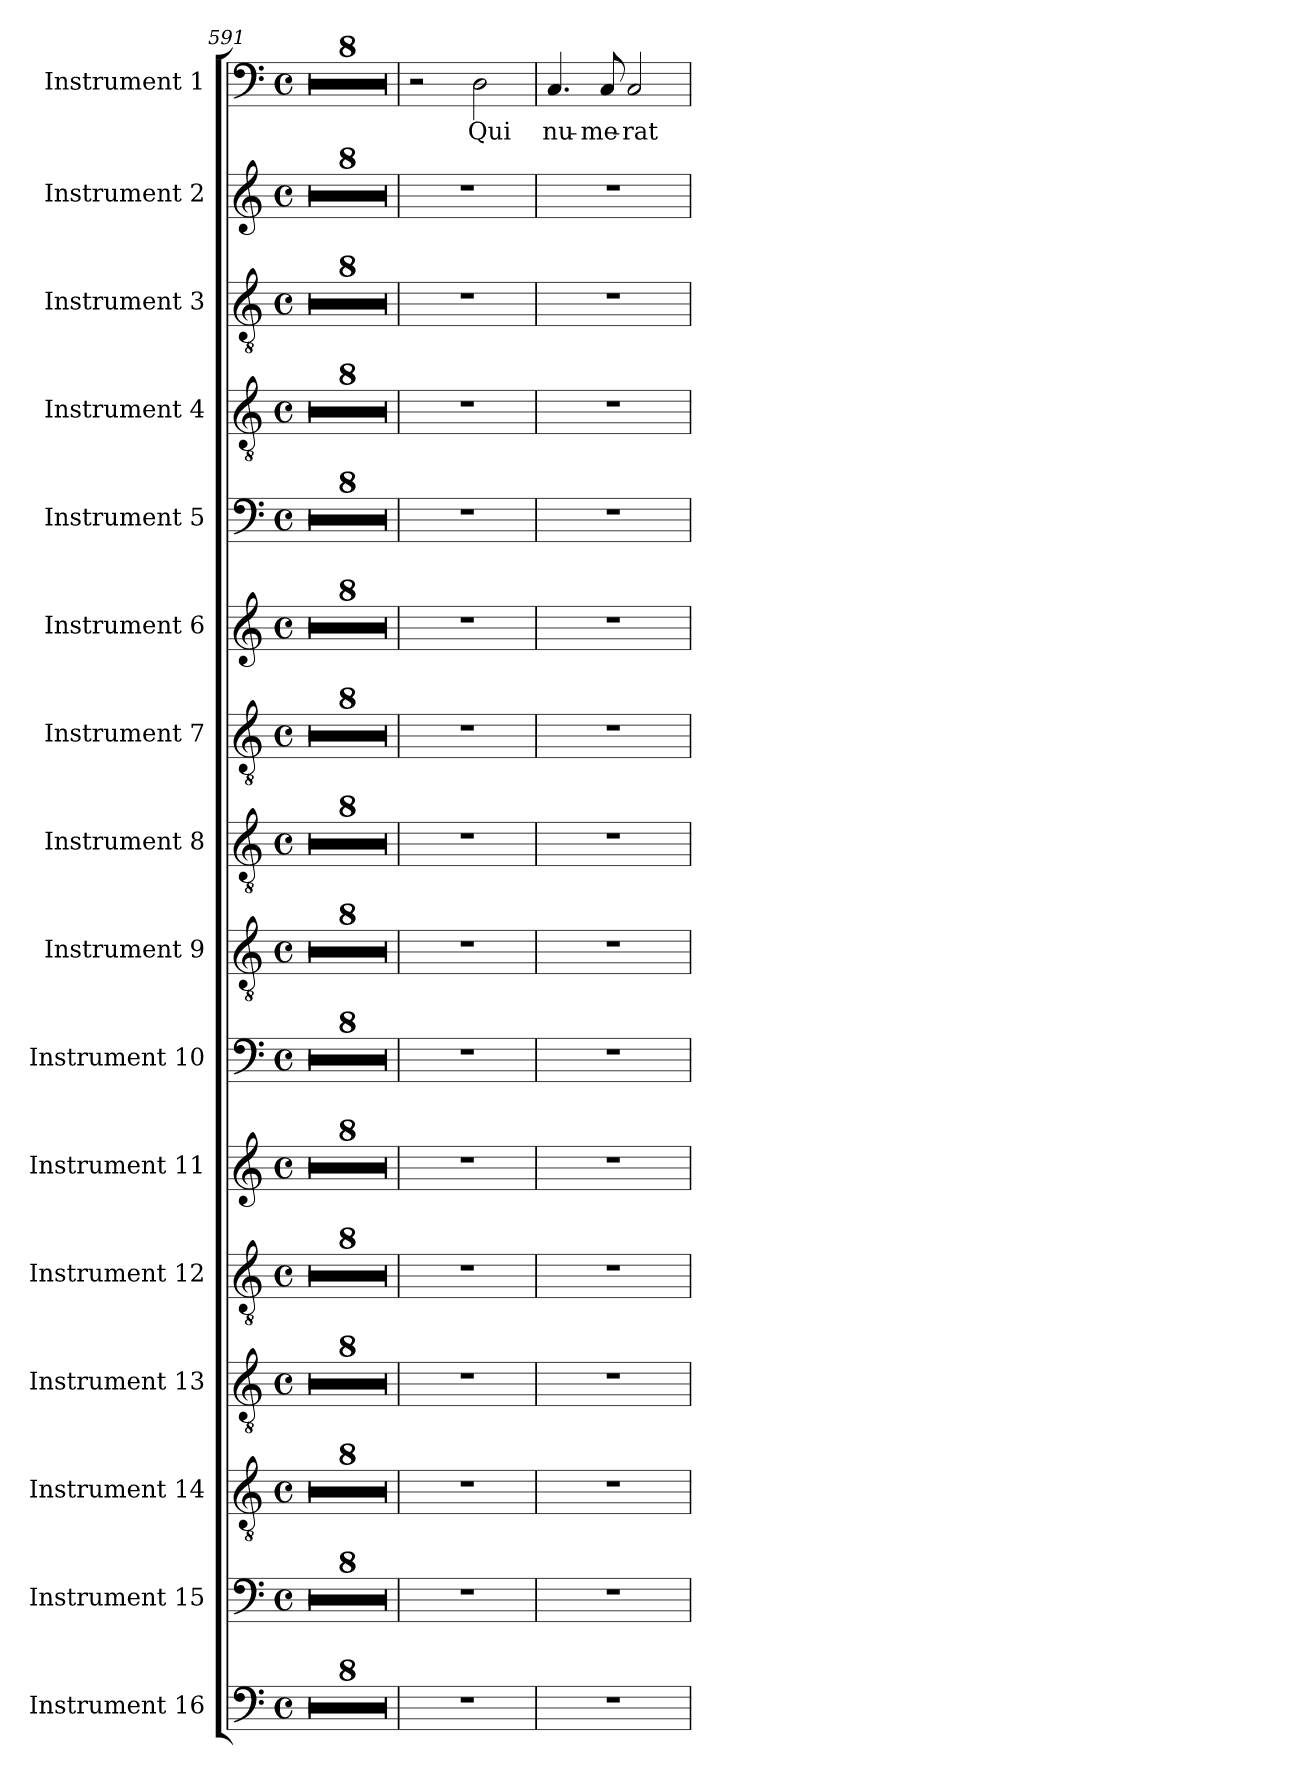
**kern	**kern	**kern	**kern	**kern	**kern	**kern	**kern	**kern	**kern	**kern	**kern	**kern	**kern	**kern	**kern	**text
*part16	*part15	*part14	*part13	*part12	*part11	*part10	*part9	*part8	*part7	*part6	*part5	*part4	*part3	*part2	*part1	*part1
*staff16	*staff15	*staff14	*staff13	*staff12	*staff11	*staff10	*staff9	*staff8	*staff7	*staff6	*staff5	*staff4	*staff3	*staff2	*staff1	*staff1
*I"Instrument 16	*I"Instrument 15	*I"Instrument 14	*I"Instrument 13	*I"Instrument 12	*I"Instrument 11	*I"Instrument 10	*I"Instrument 9	*I"Instrument 8	*I"Instrument 7	*I"Instrument 6	*I"Instrument 5	*I"Instrument 4	*I"Instrument 3	*I"Instrument 2	*I"Instrument 1	*
*clefF4	*clefF4	*clefGv2	*clefGv2	*clefGv2	*clefG2	*clefF4	*clefGv2	*clefGv2	*clefGv2	*clefG2	*clefF4	*clefGv2	*clefGv2	*clefG2	*clefF4	*
*k[]	*k[]	*k[]	*k[]	*k[]	*k[]	*k[]	*k[]	*k[]	*k[]	*k[]	*k[]	*k[]	*k[]	*k[]	*k[]	*
*C:	*C:	*C:	*C:	*C:	*C:	*C:	*C:	*C:	*C:	*C:	*C:	*C:	*C:	*C:	*C:	*
*M4/4	*M4/4	*M4/4	*M4/4	*M4/4	*M4/4	*M4/4	*M4/4	*M4/4	*M4/4	*M4/4	*M4/4	*M4/4	*M4/4	*M4/4	*M4/4	*
*met(c)	*met(c)	*met(c)	*met(c)	*met(c)	*met(c)	*met(c)	*met(c)	*met(c)	*met(c)	*met(c)	*met(c)	*met(c)	*met(c)	*met(c)	*met(c)	*
=591	=591	=591	=591	=591	=591	=591	=591	=591	=591	=591	=591	=591	=591	=591	=591	=591
1r	1r	1r	1r	1r	1r	1r	1r	1r	1r	1r	1r	1r	1r	1r	1r	.
=592	=592	=592	=592	=592	=592	=592	=592	=592	=592	=592	=592	=592	=592	=592	=592	=592
1r	1r	1r	1r	1r	1r	1r	1r	1r	1r	1r	1r	1r	1r	1r	1r	.
=593	=593	=593	=593	=593	=593	=593	=593	=593	=593	=593	=593	=593	=593	=593	=593	=593
1r	1r	1r	1r	1r	1r	1r	1r	1r	1r	1r	1r	1r	1r	1r	1r	.
=594	=594	=594	=594	=594	=594	=594	=594	=594	=594	=594	=594	=594	=594	=594	=594	=594
1r	1r	1r	1r	1r	1r	1r	1r	1r	1r	1r	1r	1r	1r	1r	1r	.
=595	=595	=595	=595	=595	=595	=595	=595	=595	=595	=595	=595	=595	=595	=595	=595	=595
1r	1r	1r	1r	1r	1r	1r	1r	1r	1r	1r	1r	1r	1r	1r	1r	.
=596	=596	=596	=596	=596	=596	=596	=596	=596	=596	=596	=596	=596	=596	=596	=596	=596
1r	1r	1r	1r	1r	1r	1r	1r	1r	1r	1r	1r	1r	1r	1r	1r	.
=597	=597	=597	=597	=597	=597	=597	=597	=597	=597	=597	=597	=597	=597	=597	=597	=597
1r	1r	1r	1r	1r	1r	1r	1r	1r	1r	1r	1r	1r	1r	1r	1r	.
=598	=598	=598	=598	=598	=598	=598	=598	=598	=598	=598	=598	=598	=598	=598	=598	=598
1r	1r	1r	1r	1r	1r	1r	1r	1r	1r	1r	1r	1r	1r	1r	1r	.
=599	=599	=599	=599	=599	=599	=599	=599	=599	=599	=599	=599	=599	=599	=599	=599	=599
1r	1r	1r	1r	1r	1r	1r	1r	1r	1r	1r	1r	1r	1r	1r	2r	.
!	!	!	!	!	!	!	!	!	!	!	!	!	!	!	!	!LO:LY:b:cj
.	.	.	.	.	.	.	.	.	.	.	.	.	.	.	2D\	Qui
=600	=600	=600	=600	=600	=600	=600	=600	=600	=600	=600	=600	=600	=600	=600	=600	=600
!	!	!	!	!	!	!	!	!	!	!	!	!	!	!	!	!LO:LY:b:cj
1r	1r	1r	1r	1r	1r	1r	1r	1r	1r	1r	1r	1r	1r	1r	4.C/	nu-
!	!	!	!	!	!	!	!	!	!	!	!	!	!	!	!	!LO:LY:b:cj
.	.	.	.	.	.	.	.	.	.	.	.	.	.	.	8C/	-me-
!	!	!	!	!	!	!	!	!	!	!	!	!	!	!	!	!LO:LY:b:cj
.	.	.	.	.	.	.	.	.	.	.	.	.	.	.	2C/	-rat
=	=	=	=	=	=	=	=	=	=	=	=	=	=	=	=	=
*-	*-	*-	*-	*-	*-	*-	*-	*-	*-	*-	*-	*-	*-	*-	*-	*-
